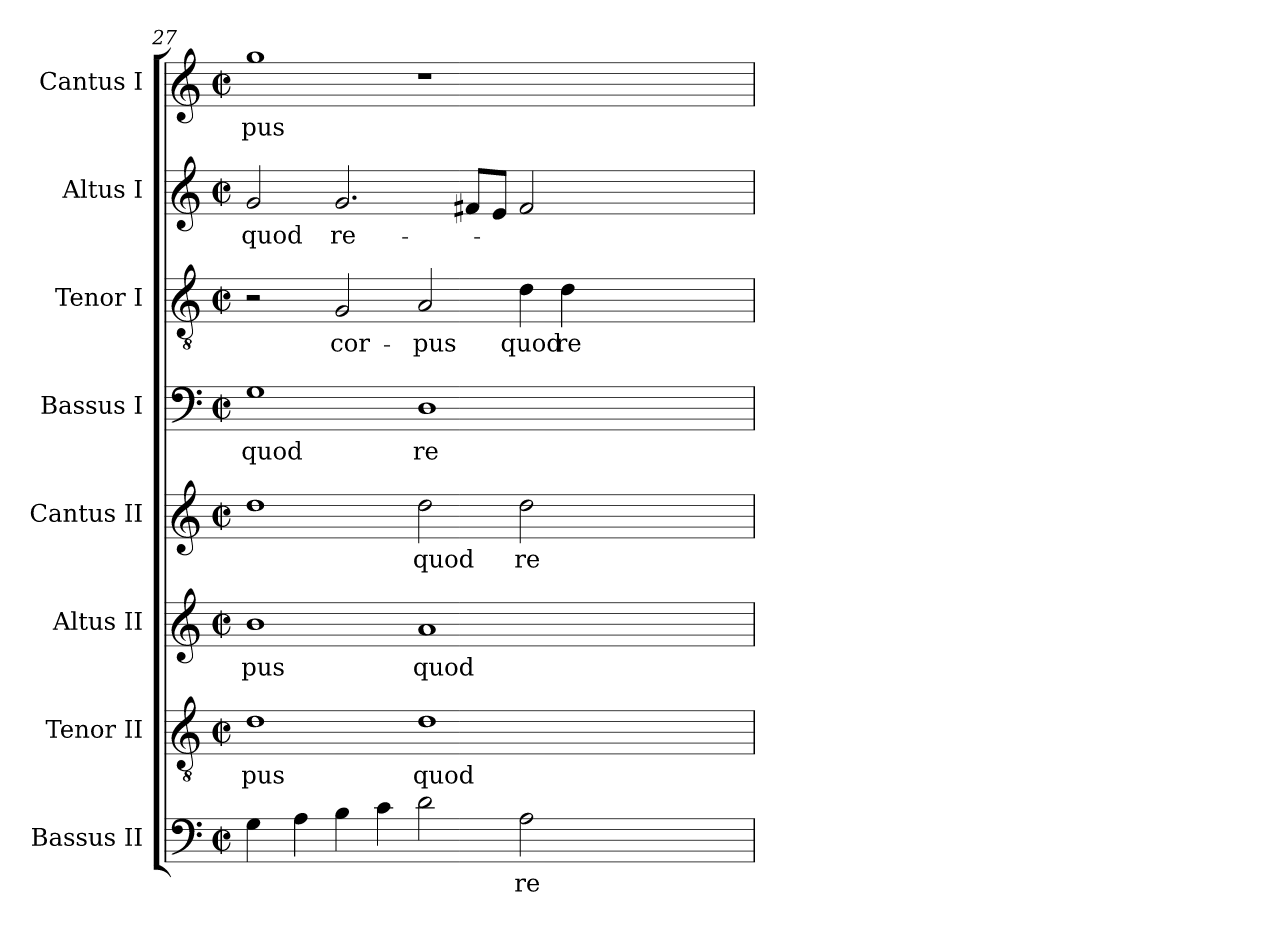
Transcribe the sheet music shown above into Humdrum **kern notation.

**kern	**text	**kern	**text	**kern	**text	**kern	**text	**kern	**text	**kern	**text	**kern	**text	**kern	**text
*part8	*part8	*part7	*part7	*part6	*part6	*part5	*part5	*part4	*part4	*part3	*part3	*part2	*part2	*part1	*part1
*staff8	*staff8	*staff7	*staff7	*staff6	*staff6	*staff5	*staff5	*staff4	*staff4	*staff3	*staff3	*staff2	*staff2	*staff1	*staff1
*I"Bassus II	*	*I"Tenor II	*	*I"Altus II	*	*I"Cantus II	*	*I"Bassus I	*	*I"Tenor I	*	*I"Altus I	*	*I"Cantus I	*
!!LO:PB:g=z
*clefF4	*	*clefGv2	*	*clefG2	*	*clefG2	*	*clefF4	*	*clefGv2	*	*clefG2	*	*clefG2	*
*M2/2	*	*M2/2	*	*M2/2	*	*M2/2	*	*M2/2	*	*M2/2	*	*M2/2	*	*M2/2	*
*met(c|)	*	*met(c|)	*	*met(c|)	*	*met(c|)	*	*met(c|)	*	*met(c|)	*	*met(c|)	*	*met(c|)	*
=27	=27	=27	=27	=27	=27	=27	=27	=27	=27	=27	=27	=27	=27	=27	=27
!	!	!	!LO:LY:b:cj	!	!LO:LY:b:cj	!	!	!	!LO:LY:b:cj	!	!	!	!LO:LY:b:cj	!	!LO:LY:b:cj
*^	*	*	*	*	*	*^	*	*	*	*	*	*	*	*	*
4G\	64ryy	.	1d	-pus	1b	pus	1dd	64ryy	.	1G	quod	2r	.	2g/	quod	1gg	pus
.	1ryy	.	.	.	.	.	.	1ryy	.	.	.	.	.	.	.	.	.
4A\	.	.	.	.	.	.	.	.	.	.	.	.	.	.	.	.	.
!	!	!	!	!	!	!	!	!	!	!	!	!	!LO:LY:b:cj	!	!LO:LY:b:cj	!	!
4B\	.	.	.	.	.	.	.	.	.	.	.	2G/	cor-	2.g/	re-	.	.
4c\	.	.	.	.	.	.	.	.	.	.	.	.	.	.	.	.	.
!	!	!	!	!LO:LY:b:cj	!	!LO:LY:b:cj	!	!	!LO:LY:b:cj	!	!LO:LY:b:cj	!	!LO:LY:b:cj	!	!	!LO:N:vis=1	!
2d\	.	.	1d	quod	1a	quod	2dd\	.	quod	1D	re-	2A/	-pus	.	.	0r	.
.	1ryy	.	.	.	.	.	.	1ryy	.	.	.	.	.	.	.	.	.
.	.	.	.	.	.	.	.	.	.	.	.	.	.	8f#/L	.	.	.
.	.	.	.	.	.	.	.	.	.	.	.	.	.	8e/J	.	.	.
!	!	!LO:LY:b:cj	!	!	!	!	!	!	!LO:LY:b:cj	!	!	!	!LO:LY:b:cj	!	!	!	!
2A\	.	re	.	.	.	.	2dd\	.	re-	.	.	4d\	quod	2f#/	.	.	.
!	!	!	!	!	!	!	!	!	!	!	!	!	!LO:LY:b:cj	!	!	!	!
.	.	.	.	.	.	.	.	.	.	.	.	4d\	re-	.	.	.	.
1ryy	.	.	1ryy	.	1ryy	.	1ryy	.	.	1ryy	.	1ryy	.	1ryy	.	.	.
.	2ryy	.	.	.	.	.	.	2ryy	.	.	.	.	.	.	.	.	.
.	4ryy	.	.	.	.	.	.	4ryy	.	.	.	.	.	.	.	.	.
.	8...ryy	.	.	.	.	.	.	8...ryy	.	.	.	.	.	.	.	.	.
*v	*v	*	*	*	*	*	*v	*v	*	*	*	*	*	*	*	*	*
=	=	=	=	=	=	=	=	=	=	=	=	=	=	=	=
*-	*-	*-	*-	*-	*-	*-	*-	*-	*-	*-	*-	*-	*-	*-	*-
